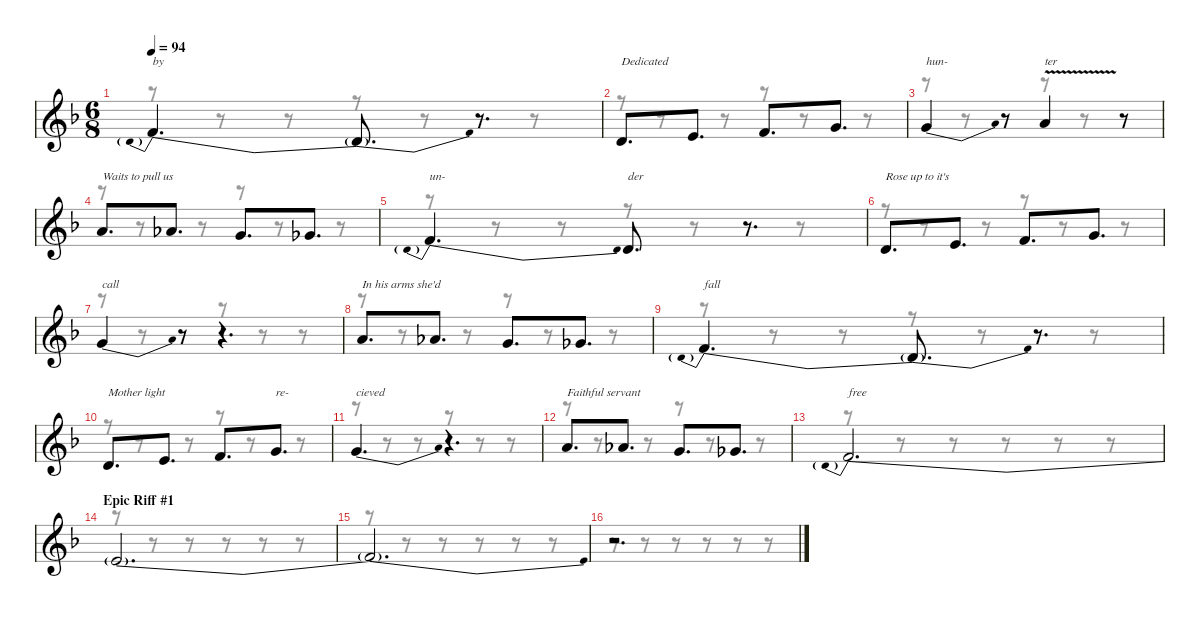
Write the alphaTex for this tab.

\defaultSystemsLayout 4
\hideDynamics
\bracketExtendMode nobrackets
\singleTrackTrackNamePolicy hidden
\multiTrackTrackNamePolicy hidden
\otherSystemsTrackNameOrientation horizontal
\track ("M. Akerfeldt (Vocals)" "ob.") {instrument oboe}
\staff {score}
\tuning (E4 A3 F3 D3 A2 D2)
\voice
\ts (6 8)
\tempo 94
\clef g2
\ks dminor
12.4{be (prebendrelease 0 6 60 0)}.4{d txt "by" dy f beam Up} 12.4{be (bend 0 0 60 6) t acc forcenatural}.8{d beam Up} r.8{d beam Up} |
12.4{acc forcenatural}.8{d txt "Dedicated" beam Up} 14.4{acc forcenatural}.8{d beam Up} 15.4{acc forcenatural}.8{d beam Up} 14.3{acc forcenatural}.8{d beam Up} |
14.3{be (bend 0 0 19.999999199999998 4) acc forcenatural}.4{txt "hun-" beam Up} r.8{beam Up} 16.3{v acc forcenatural}.4{txt "ter" dy ff beam Up} r.8{beam Up} |
16.3{acc forcenatural}.8{d txt "Waits to pull us" dy f beam Up} 15.3{acc b}.8{d beam Up} 14.3{acc forcenatural}.8{d beam Up} 13.3{acc b}.8{d beam Up} |
12.4{be (prebendrelease 0 6 45 0)}.4{d txt "un-" beam Up} 12.4{acc forcenatural}.8{d txt "der" beam Up} r.8{d beam Up} |
12.4{acc forcenatural}.8{d txt "Rose up to it's" beam Up} 14.4{acc forcenatural}.8{d beam Up} 15.4{acc forcenatural}.8{d beam Up} 14.3{acc forcenatural}.8{d beam Up} |
14.3{be (bend 0 0 19.999999199999998 4) acc forcenatural}.4{txt "call" beam Up} r.8{beam Up} r.4{d beam Up} |
16.3{acc forcenatural}.8{d txt "In his arms she'd" beam Up} 15.3{acc b}.8{d beam Up} 14.3{acc forcenatural}.8{d beam Up} 13.3{acc b}.8{d beam Up} |
12.4{be (prebendrelease 0 6 60 0)}.4{d txt "fall" beam Up} 12.4{be (bend 0 0 60 6) t acc forcenatural}.8{d beam Up} r.8{d beam Up} |
12.4{acc forcenatural}.8{d txt "Mother light" beam Up} 14.4{acc forcenatural}.8{d beam Up} 15.4{acc forcenatural}.8{d beam Up} 14.3{acc forcenatural}.8{d txt "re-" beam Up} |
14.3{be (bend 0 0 9.999999599999999 4) acc forcenatural}.4{d txt "cieved" beam Up} r.4{d beam Up} |
16.3{acc forcenatural}.8{d txt "Faithful servant" beam Up} 15.3{acc b}.8{d beam Up} 14.3{acc forcenatural}.8{d beam Up} 13.3{acc b}.8{d beam Up} |
12.4{be (prebendrelease 0 6 60 4)}.2{d txt "free" beam Up} |
\section ("" "Epic Riff #1")
12.4{be (bend 0 4 60 6) t}.2{d beam Up} |
12.4{be (release 0 6 60 4) t}.2{d beam Up} |
r.2{d beam Up}
\voice
\clef g2
\ottava regular
\simile none
\ks dminor
r.8{dy mf beam Down} r.8{beam Down} r.8{beam Down} r.8{beam Down} r.8{beam Down} r.8{beam Down} |
r.8{beam Down} r.8{beam Down} r.8{beam Down} r.8{beam Down} r.8{beam Down} r.8{beam Down} |
r.8{beam Down} r.8{beam Down} r.8{beam Down} r.8{beam Down} r.8{beam Down} r.8{beam Down} |
r.8{beam Down} r.8{beam Down} r.8{beam Down} r.8{beam Down} r.8{beam Down} r.8{beam Down} |
r.8{beam Down} r.8{beam Down} r.8{beam Down} r.8{beam Down} r.8{beam Down} r.8{beam Down} |
r.8{beam Down} r.8{beam Down} r.8{beam Down} r.8{beam Down} r.8{beam Down} r.8{beam Down} |
r.8{beam Down} r.8{beam Down} r.8{beam Down} r.8{beam Down} r.8{beam Down} r.8{beam Down} |
r.8{beam Down} r.8{beam Down} r.8{beam Down} r.8{beam Down} r.8{beam Down} r.8{beam Down} |
r.8{beam Down} r.8{beam Down} r.8{beam Down} r.8{beam Down} r.8{beam Down} r.8{beam Down} |
r.8{beam Down} r.8{beam Down} r.8{beam Down} r.8{beam Down} r.8{beam Down} r.8{beam Down} |
r.8{beam Down} r.8{beam Down} r.8{beam Down} r.8{beam Down} r.8{beam Down} r.8{beam Down} |
r.8{beam Down} r.8{beam Down} r.8{beam Down} r.8{beam Down} r.8{beam Down} r.8{beam Down} |
r.8{beam Down} r.8{beam Down} r.8{beam Down} r.8{beam Down} r.8{beam Down} r.8{beam Down} |
r.8{beam Down} r.8{beam Down} r.8{beam Down} r.8{beam Down} r.8{beam Down} r.8{beam Down} |
r.8{beam Down} r.8{beam Down} r.8{beam Down} r.8{beam Down} r.8{beam Down} r.8{beam Down} |
r.8{beam Down} r.8{beam Down} r.8{beam Down} r.8{beam Down} r.8{beam Down} r.8{beam Down}
